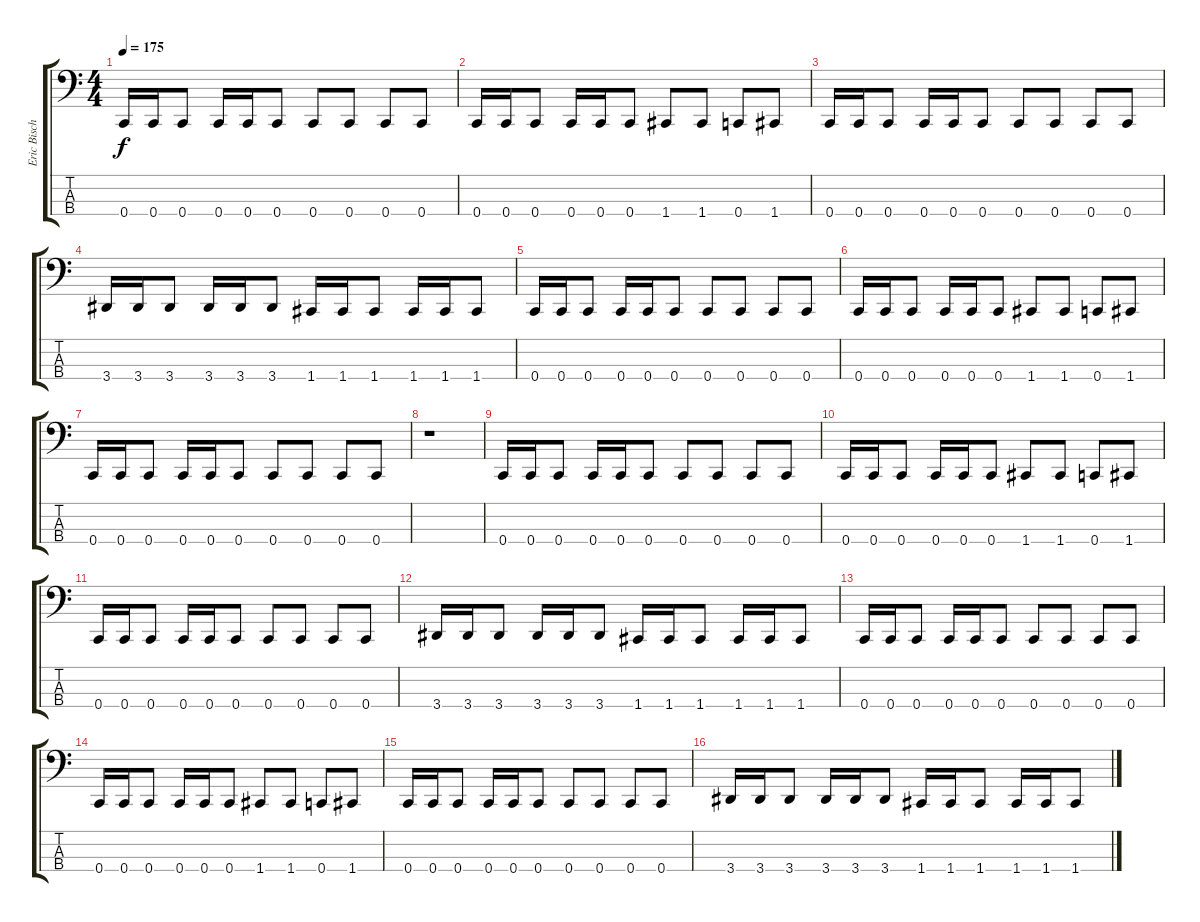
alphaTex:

\track ("Eric Bischoff" "Eric Bisch") {instrument electricbasspick}
\staff {score tabs}
\tuning (F2 C2 G1 C1) {hide}
\ts (4 4)
\tempo 175
\clef f4
\ks c
0.4.16{dy f} 0.4.16 0.4.8 0.4.16 0.4.16 0.4.8 0.4.8 0.4.8 0.4.8 0.4.8 |
0.4.16 0.4.16 0.4.8 0.4.16 0.4.16 0.4.8 1.4.8 1.4.8 0.4.8 1.4.8 |
0.4.16 0.4.16 0.4.8 0.4.16 0.4.16 0.4.8 0.4.8 0.4.8 0.4.8 0.4.8 |
3.4.16 3.4.16 3.4.8 3.4.16 3.4.16 3.4.8 1.4.16 1.4.16 1.4.8 1.4.16 1.4.16 1.4.8 |
0.4.16 0.4.16 0.4.8 0.4.16 0.4.16 0.4.8 0.4.8 0.4.8 0.4.8 0.4.8 |
0.4.16 0.4.16 0.4.8 0.4.16 0.4.16 0.4.8 1.4.8 1.4.8 0.4.8 1.4.8 |
0.4.16 0.4.16 0.4.8 0.4.16 0.4.16 0.4.8 0.4.8 0.4.8 0.4.8 0.4.8 |
r.1 |
0.4.16 0.4.16 0.4.8 0.4.16 0.4.16 0.4.8 0.4.8 0.4.8 0.4.8 0.4.8 |
0.4.16 0.4.16 0.4.8 0.4.16 0.4.16 0.4.8 1.4.8 1.4.8 0.4.8 1.4.8 |
0.4.16 0.4.16 0.4.8 0.4.16 0.4.16 0.4.8 0.4.8 0.4.8 0.4.8 0.4.8 |
3.4.16 3.4.16 3.4.8 3.4.16 3.4.16 3.4.8 1.4.16 1.4.16 1.4.8 1.4.16 1.4.16 1.4.8 |
0.4.16 0.4.16 0.4.8 0.4.16 0.4.16 0.4.8 0.4.8 0.4.8 0.4.8 0.4.8 |
0.4.16 0.4.16 0.4.8 0.4.16 0.4.16 0.4.8 1.4.8 1.4.8 0.4.8 1.4.8 |
0.4.16 0.4.16 0.4.8 0.4.16 0.4.16 0.4.8 0.4.8 0.4.8 0.4.8 0.4.8 |
3.4.16 3.4.16 3.4.8 3.4.16 3.4.16 3.4.8 1.4.16 1.4.16 1.4.8 1.4.16 1.4.16 1.4.8
